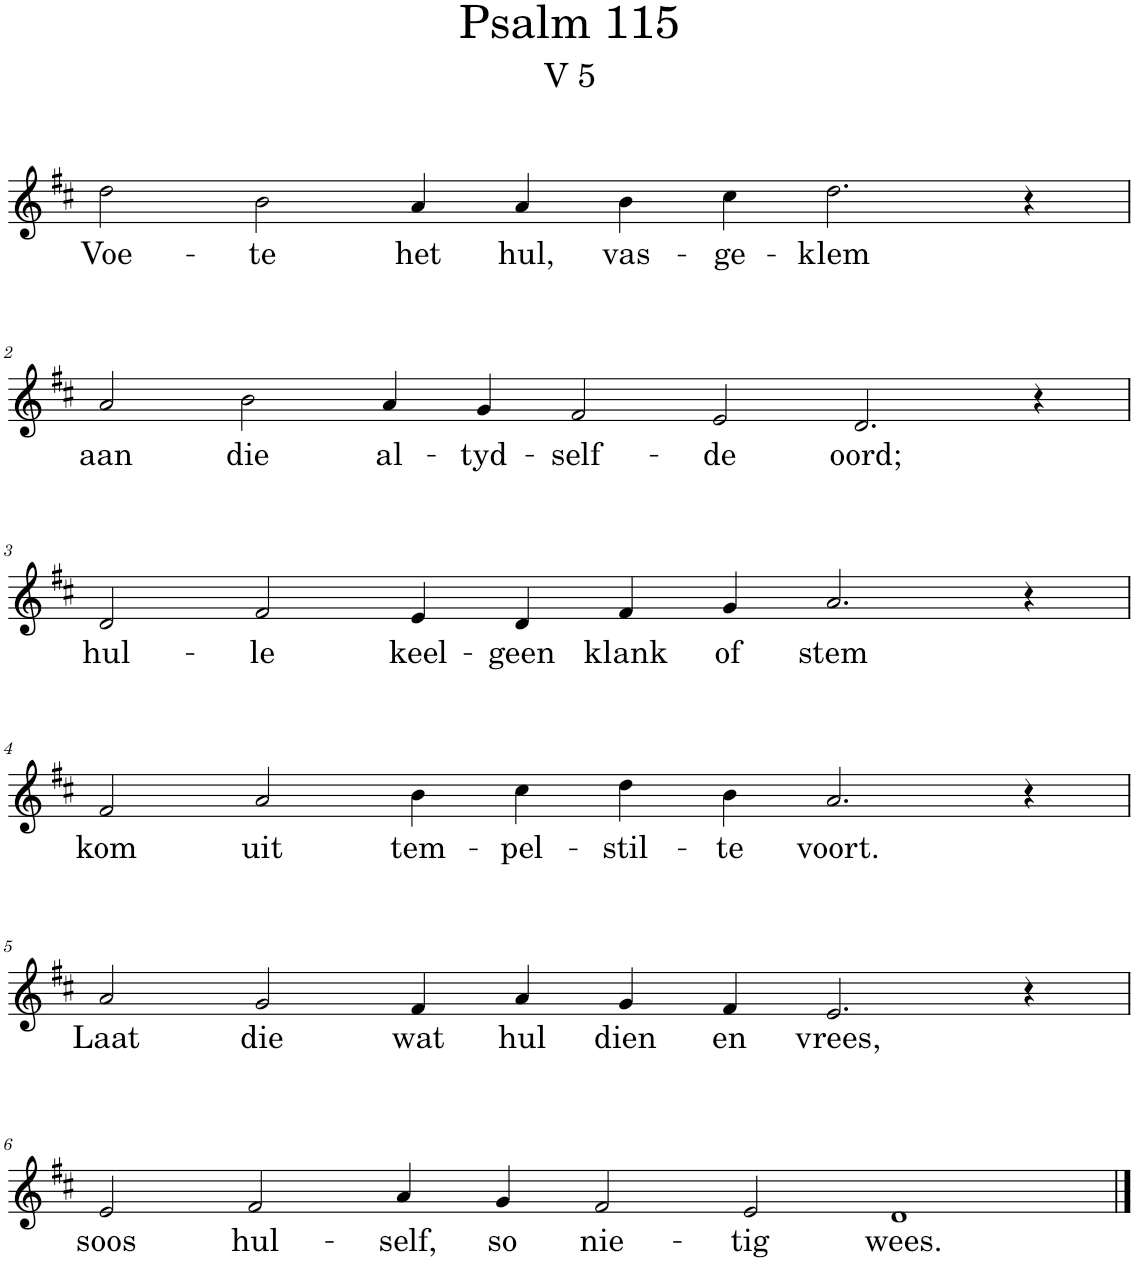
**kern	**text
*part1	*part1
*staff1	*staff1
*I"Pipe Organ	*
*I'Org.	*
*clefG2	*
*k[f#c#]	*
*M12/4	*
=1	=1
!	!LO:LY:b
2dd\	Voe-
!	!LO:LY:b
2b\	-te
!	!LO:LY:b
4a/	het
!	!LO:LY:b
4a/	hul,
!	!LO:LY:b
4b\	vas-
!	!LO:LY:b
4cc#\	-ge-
!	!LO:LY:b
2.dd\	-klem
4r	.
!!LO:LB:g=z
=2	=2
*M14/4	*
!	!LO:LY:b
2a/	aan
!	!LO:LY:b
2b\	die
!	!LO:LY:b
4a/	al-
!	!LO:LY:b
4g/	-tyd-
!	!LO:LY:b
2f#/	-self-
!	!LO:LY:b
2e/	-de
!	!LO:LY:b
2.d/	oord;
4r	.
!!LO:LB:g=z
=3	=3
*M12/4	*
!	!LO:LY:b
2d/	hul-
!	!LO:LY:b
2f#/	-le
!	!LO:LY:b
4e/	keel-
!	!LO:LY:b
4d/	-geen
!	!LO:LY:b
4f#/	klank
!	!LO:LY:b
4g/	of
!	!LO:LY:b
2.a/	stem
4r	.
!!LO:LB:g=z
=4	=4
!	!LO:LY:b
2f#/	kom
!	!LO:LY:b
2a/	uit
!	!LO:LY:b
4b\	tem-
!	!LO:LY:b
4cc#\	-pel-
!	!LO:LY:b
4dd\	-stil-
!	!LO:LY:b
4b\	-te
!	!LO:LY:b
2.a/	voort.
4r	.
!!LO:LB:g=z
=5	=5
!	!LO:LY:b
2a/	Laat
!	!LO:LY:b
2g/	die
!	!LO:LY:b
4f#/	wat
!	!LO:LY:b
4a/	hul
!	!LO:LY:b
4g/	dien
!	!LO:LY:b
4f#/	en
!	!LO:LY:b
2.e/	vrees,
4r	.
!!LO:LB:g=z
=6	=6
*M14/4	*
!	!LO:LY:b
2e/	soos
!	!LO:LY:b
2f#/	hul-
!	!LO:LY:b
4a/	-self,
!	!LO:LY:b
4g/	so
!	!LO:LY:b
2f#/	nie-
!	!LO:LY:b
2e/	-tig
!	!LO:LY:b
1d	wees.
==	==
*-	*-
